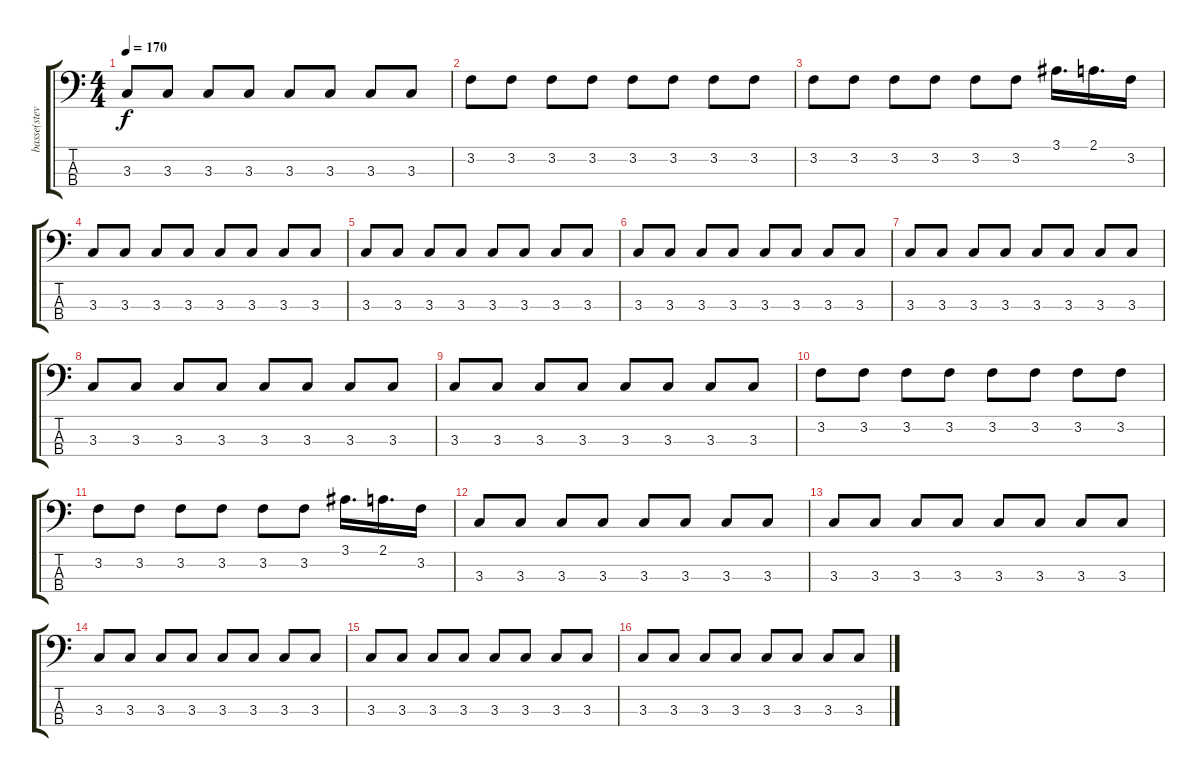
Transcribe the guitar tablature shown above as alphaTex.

\track ("basse(steve)" "basse(stev") {instrument electricbasspick}
\staff {score tabs}
\tuning (G2 D2 A1 E1) {hide}
\ts (4 4)
\tempo 170
\clef f4
\ks c
3.3.8{dy f} 3.3.8 3.3.8 3.3.8 3.3.8 3.3.8 3.3.8 3.3.8 |
3.2.8 3.2.8 3.2.8 3.2.8 3.2.8 3.2.8 3.2.8 3.2.8 |
3.2.8 3.2.8 3.2.8 3.2.8 3.2.8 3.2.8 3.1.16{d} 2.1.16{d} 3.2.16 |
3.3.8 3.3.8 3.3.8 3.3.8 3.3.8 3.3.8 3.3.8 3.3.8 |
3.3.8 3.3.8 3.3.8 3.3.8 3.3.8 3.3.8 3.3.8 3.3.8 |
3.3.8{volume 3} 3.3.8 3.3.8 3.3.8 3.3.8 3.3.8 3.3.8 3.3.8 |
3.3.8 3.3.8 3.3.8 3.3.8 3.3.8 3.3.8 3.3.8 3.3.8 |
3.3.8 3.3.8 3.3.8 3.3.8 3.3.8 3.3.8 3.3.8 3.3.8 |
3.3.8 3.3.8 3.3.8 3.3.8 3.3.8 3.3.8 3.3.8 3.3.8 |
3.2.8 3.2.8 3.2.8 3.2.8 3.2.8 3.2.8 3.2.8 3.2.8 |
3.2.8 3.2.8 3.2.8 3.2.8 3.2.8 3.2.8 3.1.16{d} 2.1.16{d} 3.2.16 |
3.3.8 3.3.8 3.3.8 3.3.8 3.3.8 3.3.8 3.3.8 3.3.8 |
3.3.8 3.3.8 3.3.8 3.3.8 3.3.8 3.3.8 3.3.8 3.3.8 |
3.3.8{volume 2} 3.3.8 3.3.8 3.3.8 3.3.8 3.3.8 3.3.8 3.3.8 |
3.3.8{volume 1} 3.3.8 3.3.8 3.3.8 3.3.8 3.3.8 3.3.8 3.3.8 |
3.3.8 3.3.8 3.3.8 3.3.8 3.3.8 3.3.8 3.3.8 3.3.8
